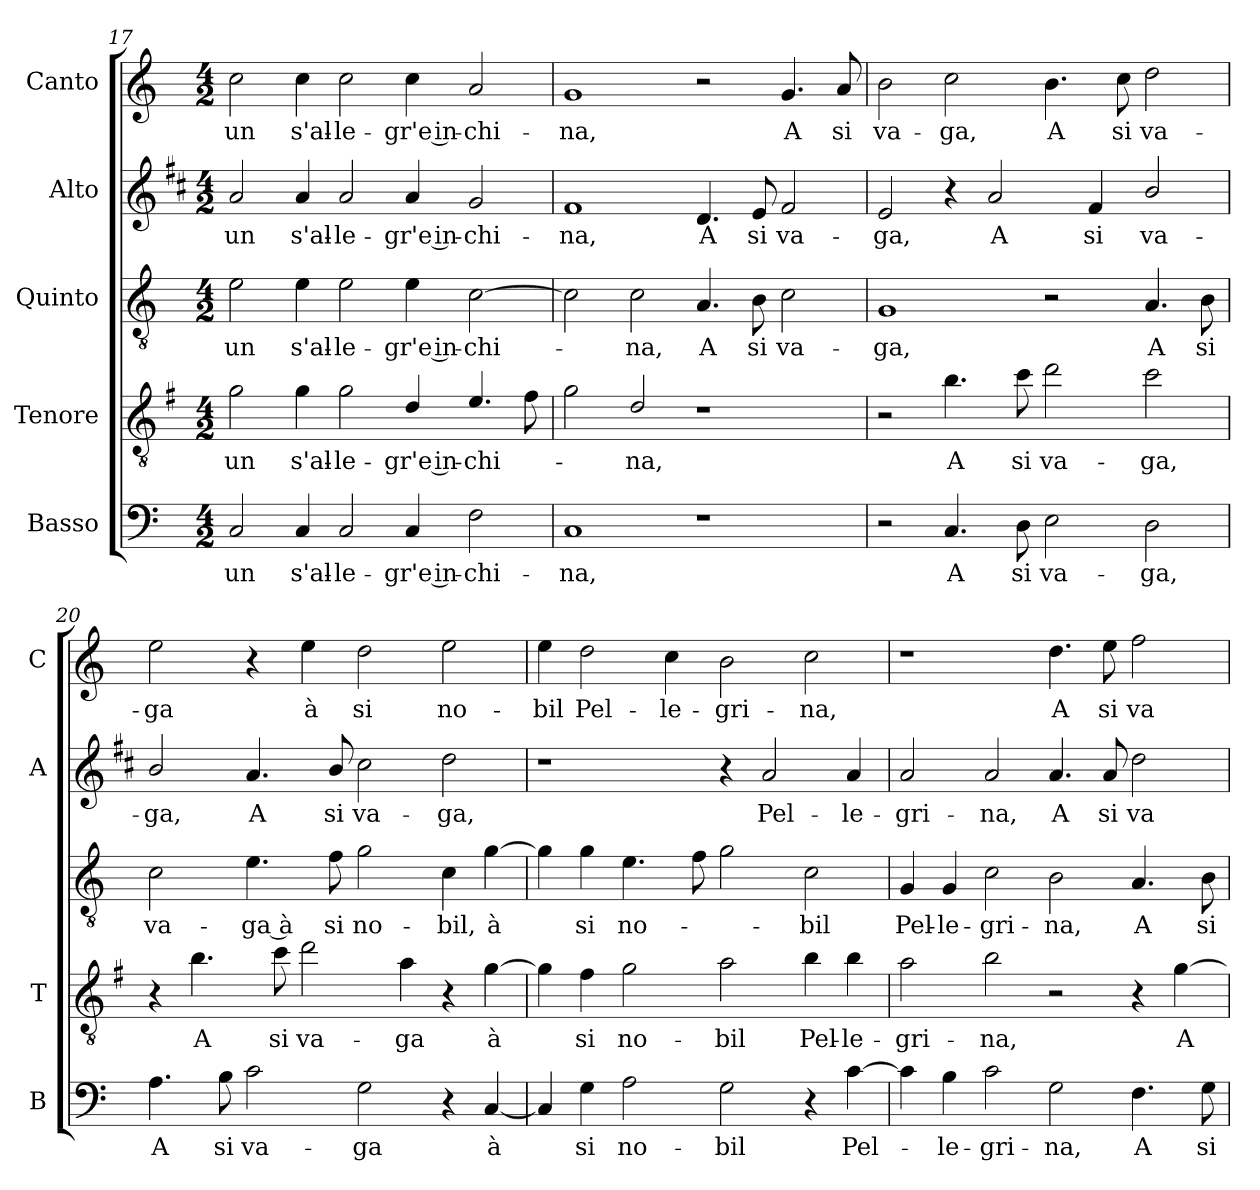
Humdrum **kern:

**kern	**text	**kern	**text	**kern	**text	**kern	**text	**kern	**text
*part5	*part5	*part4	*part4	*part3	*part3	*part2	*part2	*part1	*part1
*staff5	*staff5	*staff4	*staff4	*staff3	*staff3	*staff2	*staff2	*staff1	*staff1
*I"Basso	*	*I"Tenore	*	*I"Quinto	*	*I"Alto	*	*I"Canto	*
*I'B	*	*I'T	*	*	*	*I'A	*	*I'C	*
!!LO:LB:g=z
*clefF4	*	*clefGv2	*	*clefGv2	*	*clefG2	*	*clefG2	*
*	*	*ITrd4c7	*	*	*	*ITrd1c2	*	*	*
*k[]	*	*k[]	*	*k[]	*	*k[]	*	*k[]	*
*C:	*	*C:	*	*C:	*	*C:	*	*C:	*
*M4/2	*	*M4/2	*	*M4/2	*	*M4/2	*	*M4/2	*
=17	=17	=17	=17	=17	=17	=17	=17	=17	=17
!	!LO:LY:b	!	!LO:LY:b	!	!LO:LY:b	!	!LO:LY:b	!	!LO:LY:b
2C/	un	2c\	un	2e\	un	2g/	un	2cc\	un
!	!LO:LY:b	!	!LO:LY:b	!	!LO:LY:b	!	!LO:LY:b	!	!LO:LY:b
4C/	s'al-	4c\	s'al-	4e\	s'al-	4g/	s'al-	4cc\	s'al-
!	!LO:LY:b	!	!LO:LY:b	!	!LO:LY:b	!	!LO:LY:b	!	!LO:LY:b
2C/	-le-	2c\	-le-	2e\	-le-	2g/	-le-	2cc\	-le-
!	!LO:LY:b	!	!LO:LY:b	!	!LO:LY:b	!	!LO:LY:b	!	!LO:LY:b
4C/	-gr'e in-	4G/	-gr'e in-	4e\	-gr'e in-	4g/	-gr'e in-	4cc\	-gr'e in-
!	!LO:LY:b	!	!LO:LY:b	!	!LO:LY:b	!	!LO:LY:b	!	!LO:LY:b
2F\	-chi-	4.A/	-chi-	[2c\	-chi-	2f/	-chi-	2a/	-chi-
.	.	8B\	.	.	.	.	.	.	.
=18	=18	=18	=18	=18	=18	=18	=18	=18	=18
!	!LO:LY:b	!	!	!	!	!	!LO:LY:b	!	!LO:LY:b
1C	-na,	2c\	.	2c\]	.	1e	-na,	1g	-na,
!	!	!	!LO:LY:b	!	!LO:LY:b	!	!	!	!
.	.	2G/	-na,	2c\	-na,	.	.	.	.
!	!	!	!	!	!LO:LY:b	!	!LO:LY:b	!	!
1r	.	1r	.	4.A/	A	4.c/	A	2r	.
!	!	!	!	!	!LO:LY:b	!	!LO:LY:b	!	!
.	.	.	.	8B\	si	8d/	si	.	.
!	!	!	!	!	!LO:LY:b	!	!LO:LY:b	!	!LO:LY:b
.	.	.	.	2c\	va-	2e/	va-	4.g/	A
!	!	!	!	!	!	!	!	!	!LO:LY:b
.	.	.	.	.	.	.	.	8a/	si
=19	=19	=19	=19	=19	=19	=19	=19	=19	=19
!	!	!	!	!	!LO:LY:b	!	!LO:LY:b	!	!LO:LY:b
2r	.	2r	.	1G	-ga,	2d/	-ga,	2b\	va-
!	!LO:LY:b	!	!LO:LY:b	!	!	!	!	!	!LO:LY:b
4.C/	A	4.e\	A	.	.	4r	.	2cc\	-ga,
!	!	!	!	!	!	!	!LO:LY:b	!	!
.	.	.	.	.	.	2g/	A	.	.
!	!LO:LY:b	!	!LO:LY:b	!	!	!	!	!	!
8D\	si	8f\	si	.	.	.	.	.	.
!	!LO:LY:b	!	!LO:LY:b	!	!	!	!	!	!LO:LY:b
2E\	va-	2g\	va-	2r	.	.	.	4.b\	A
!	!	!	!	!	!	!	!LO:LY:b	!	!
.	.	.	.	.	.	4e/	si	.	.
!	!	!	!	!	!	!	!	!	!LO:LY:b
.	.	.	.	.	.	.	.	8cc\	si
!	!LO:LY:b	!	!LO:LY:b	!	!LO:LY:b	!	!LO:LY:b	!	!LO:LY:b
2D\	-ga,	2f\	-ga,	4.A/	A	2a/	va-	2dd\	va-
!	!	!	!	!	!LO:LY:b	!	!	!	!
.	.	.	.	8B\	si	.	.	.	.
=20	=20	=20	=20	=20	=20	=20	=20	=20	=20
!	!LO:LY:b	!	!	!	!LO:LY:b	!	!LO:LY:b	!	!LO:LY:b
4.A\	A	4r	.	2c\	va-	2a/	-ga,	2ee\	-ga
!	!	!	!LO:LY:b	!	!	!	!	!	!
.	.	4.e\	A	.	.	.	.	.	.
!	!LO:LY:b	!	!	!	!	!	!	!	!
8B\	si	.	.	.	.	.	.	.	.
!	!LO:LY:b	!	!	!	!LO:LY:b	!	!LO:LY:b	!	!
2c\	va-	.	.	4.e\	-ga à	4.g/	A	4r	.
!	!	!	!LO:LY:b	!	!	!	!	!	!
.	.	8f\	si	.	.	.	.	.	.
!	!	!	!LO:LY:b	!	!	!	!	!	!LO:LY:b
.	.	2g\	va-	.	.	.	.	4ee\	à
!	!	!	!	!	!LO:LY:b	!	!LO:LY:b	!	!
.	.	.	.	8f\	si	8a/	si	.	.
!	!LO:LY:b	!	!	!	!LO:LY:b	!	!LO:LY:b	!	!LO:LY:b
2G\	-ga	.	.	2g\	no-	2b\	va-	2dd\	si
!	!	!	!LO:LY:b	!	!	!	!	!	!
.	.	4d\	-ga	.	.	.	.	.	.
!	!	!	!	!	!LO:LY:b	!	!LO:LY:b	!	!LO:LY:b
4r	.	4r	.	4c\	-bil,	2cc\	-ga,	2ee\	no-
!	!LO:LY:b	!	!LO:LY:b	!	!LO:LY:b	!	!	!	!
[4C/	à	[4c\	à	[4g\	à	.	.	.	.
!!LO:PB:g=z
=21	=21	=21	=21	=21	=21	=21	=21	=21	=21
!	!	!	!	!	!	!	!	!	!LO:LY:b
4C/]	.	4c\]	.	4g\]	.	1r	.	4ee\	-bil
!	!LO:LY:b	!	!LO:LY:b	!	!LO:LY:b	!	!	!	!LO:LY:b
4G\	si	4B\	si	4g\	si	.	.	2dd\	Pel-
!	!LO:LY:b	!	!LO:LY:b	!	!LO:LY:b	!	!	!	!
2A\	no-	2c\	no-	4.e\	no-	.	.	.	.
!	!	!	!	!	!	!	!	!	!LO:LY:b
.	.	.	.	.	.	.	.	4cc\	-le-
.	.	.	.	8f\	.	.	.	.	.
!	!LO:LY:b	!	!LO:LY:b	!	!	!	!	!	!LO:LY:b
2G\	-bil	2d\	-bil	2g\	.	4r	.	2b\	-gri-
!	!	!	!	!	!	!	!LO:LY:b	!	!
.	.	.	.	.	.	2g/	Pel-	.	.
!	!	!	!LO:LY:b	!	!LO:LY:b	!	!	!	!LO:LY:b
4r	.	4e\	Pel-	2c\	-bil	.	.	2cc\	-na,
!	!LO:LY:b	!	!LO:LY:b	!	!	!	!LO:LY:b	!	!
[4c\	Pel-	4e\	-le-	.	.	4g/	-le-	.	.
=22	=22	=22	=22	=22	=22	=22	=22	=22	=22
!	!	!	!LO:LY:b	!	!LO:LY:b	!	!LO:LY:b	!	!
4c\]	.	2d\	-gri-	4G/	Pel-	2g/	-gri-	1r	.
!	!LO:LY:b	!	!	!	!LO:LY:b	!	!	!	!
4B\	-le-	.	.	4G/	-le-	.	.	.	.
!	!LO:LY:b	!	!LO:LY:b	!	!LO:LY:b	!	!LO:LY:b	!	!
2c\	-gri-	2e\	-na,	2c\	-gri-	2g/	-na,	.	.
!	!LO:LY:b	!	!	!	!LO:LY:b	!	!LO:LY:b	!	!LO:LY:b
2G\	-na,	2r	.	2B\	-na,	4.g/	A	4.dd\	A
!	!	!	!	!	!	!	!LO:LY:b	!	!LO:LY:b
.	.	.	.	.	.	8g/	si	8ee\	si
!	!LO:LY:b	!	!	!	!LO:LY:b	!	!LO:LY:b	!	!LO:LY:b
4.F\	A	4r	.	4.A/	A	2cc\	va-	2ff\	va-
!	!	!	!LO:LY:b	!	!	!	!	!	!
.	.	[4c\	A	.	.	.	.	.	.
!	!LO:LY:b	!	!	!	!LO:LY:b	!	!	!	!
8G\	si	.	.	8B\	si	.	.	.	.
=	=	=	=	=	=	=	=	=	=
*-	*-	*-	*-	*-	*-	*-	*-	*-	*-
